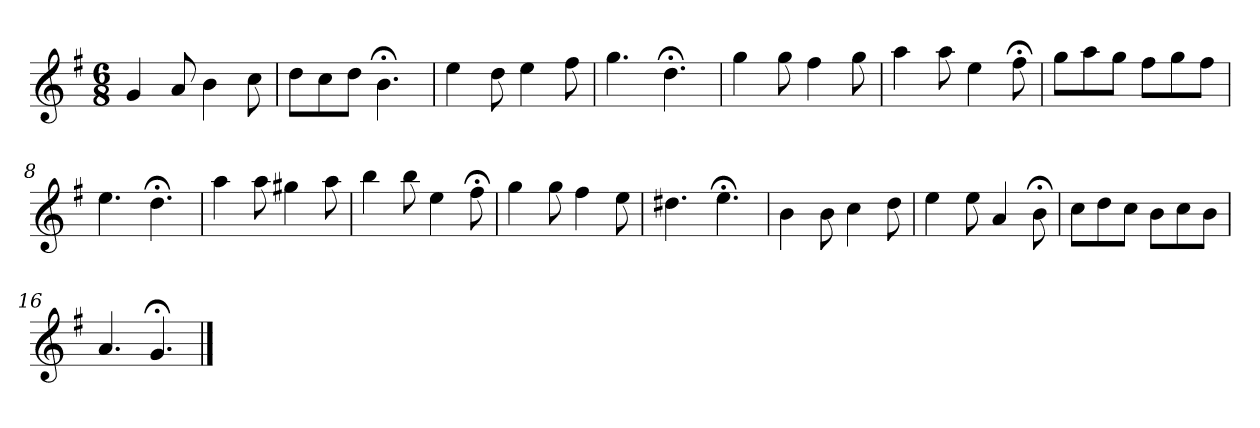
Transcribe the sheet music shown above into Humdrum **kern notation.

**kern
*part1
*staff1
*k[f#]
*G:
*M6/8
*MM120
=1
4g
8a
4b
8cc
=2
8ddL
8cc
8ddJ
4.b;<
=3
4ee
8dd
4ee
8ff#
=4
4.gg
4.dd;<
=5
4gg
8gg
4ff#
8gg
=6
4aa
8aa
4ee
8ff#;<
=7
8ggL
8aa
8ggJ
8ff#L
8gg
8ff#J
=8
4.ee
4.dd;<
=9
4aa
8aa
4gg#X
8aa
=10
4bb
8bb
4ee
8ff#;<
=11
4gg
8gg
4ff#
8ee
=12
4.dd#X
4.ee;<
=13
4b
8b
4cc
8dd
=14
4ee
8ee
4a
8b;<
=15
8ccL
8dd
8ccJ
8bL
8cc
8bJ
=16
4.a
4.g;<
==
*-
